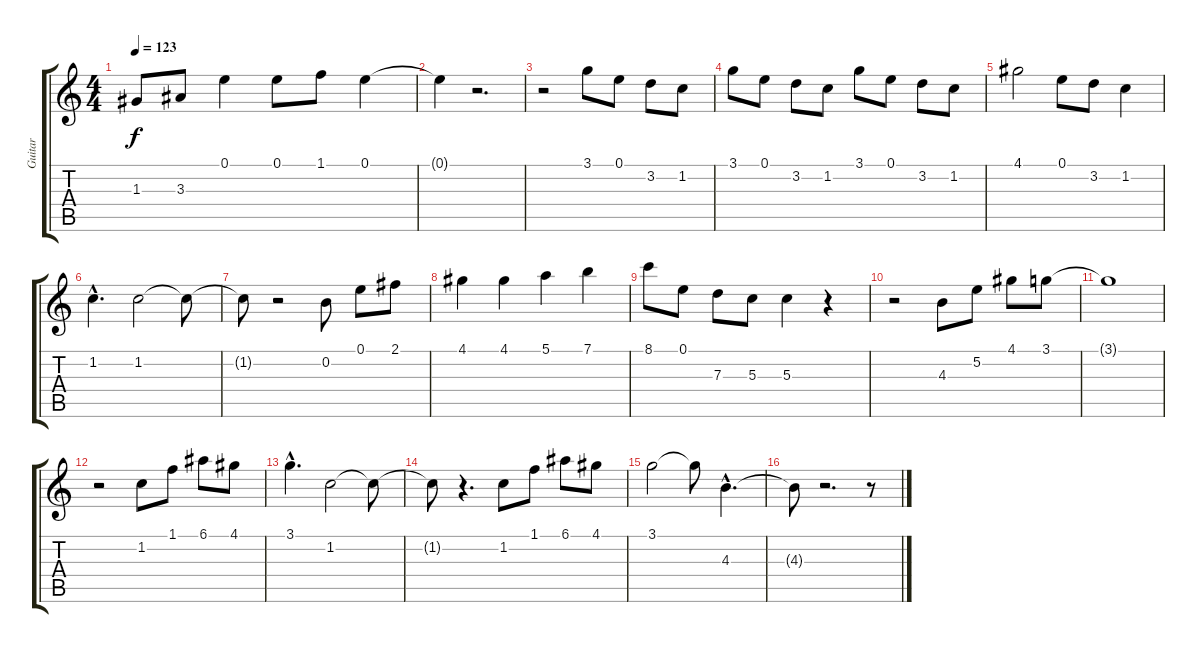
\track ("Guitar" "Guitar") {instrument electricguitarmuted}
\staff {score tabs}
\tuning (E4 B3 G3 D3 A2 E2) {hide}
\ts (4 4)
\tempo 123
\clef g2
\ks c
1.3.8{dy f} 3.3.8 0.1.4 0.1.8 1.1.8 0.1.4 |
0.1{t}.4 r.2{d} |
r.2 3.1.8 0.1.8 3.2.8 1.2.8 |
3.1.8 0.1.8 3.2.8 1.2.8 3.1.8 0.1.8 3.2.8 1.2.8 |
4.1.2 0.1.8 3.2.8 1.2.4 |
1.2{hac}.4{d} 1.2.2 1.2{t}.8 |
1.2{t}.8 r.2 0.2.8 0.1.8 2.1.8 |
4.1.4 4.1.4 5.1.4 7.1.4 |
8.1.8 0.1.8 7.3.8 5.3.8 5.3.4 r.4 |
r.2 4.3.8 5.2.8 4.1.8 3.1.8 |
3.1{t}.1 |
r.2 1.2.8 1.1.8 6.1.8 4.1.8 |
3.1{hac}.4{d} 1.2.2 1.2{t}.8 |
1.2{t}.8 r.4{d} 1.2.8 1.1.8 6.1.8 4.1.8 |
3.1.2 3.1{t}.8 4.3{hac}.4{d} |
4.3{t}.8 r.2{d} r.8
